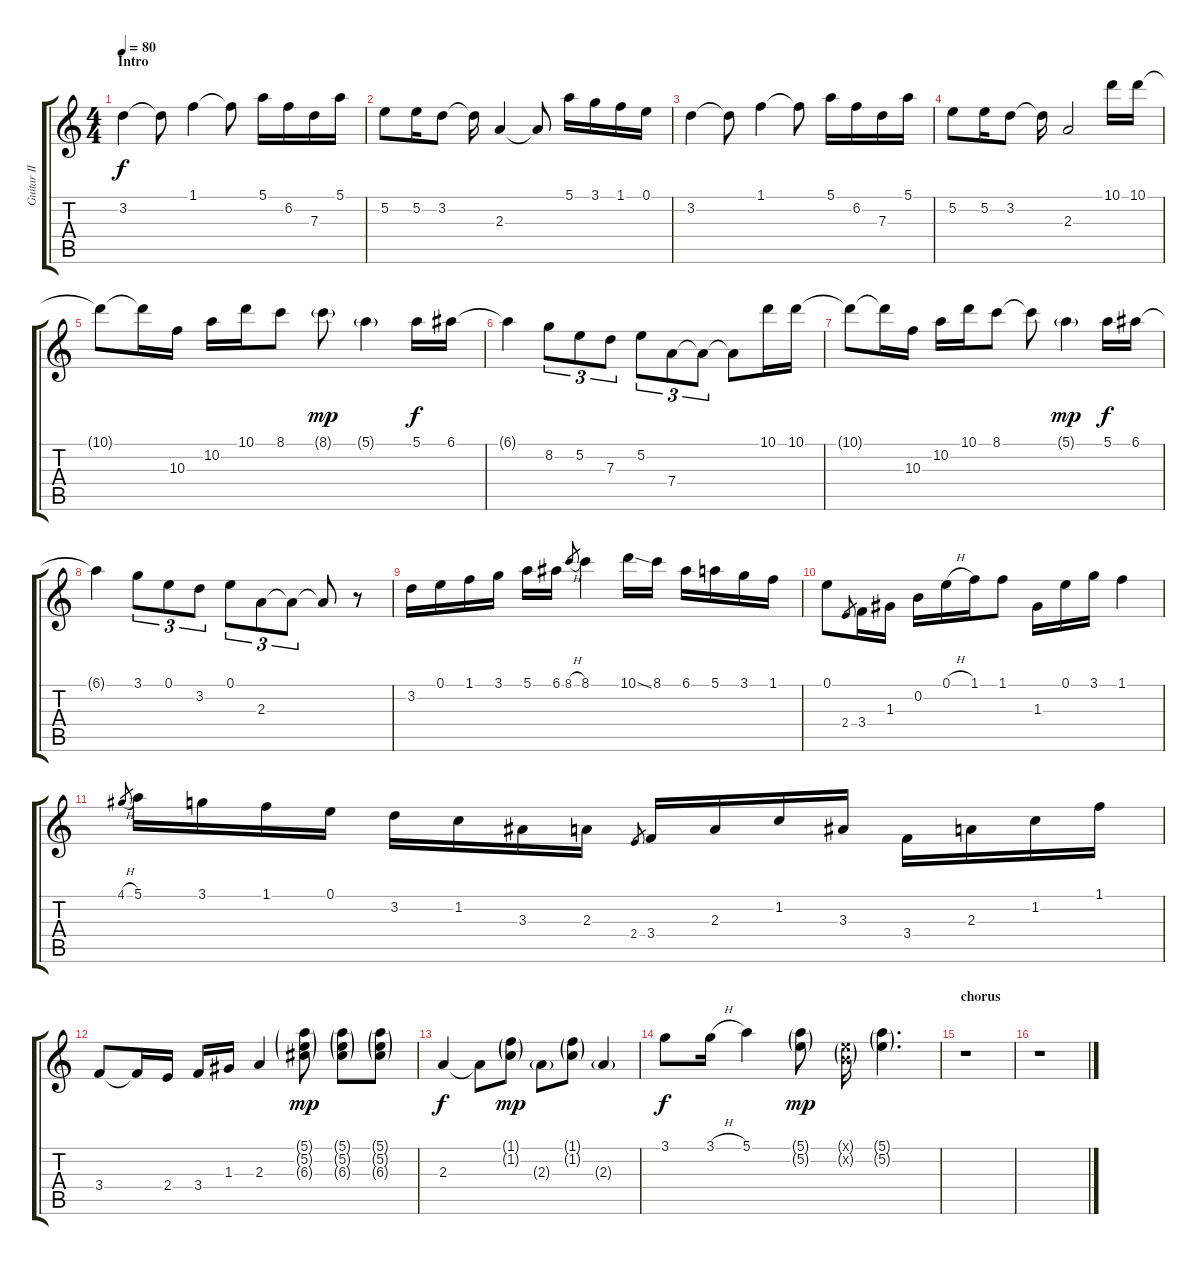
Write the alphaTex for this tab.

\track ("Guitar II (2)" "Guitar II ") {instrument acousticguitarnylon}
\staff {score tabs}
\tuning (E4 B3 G3 D3 A2 E2) {hide}
\ts (4 4)
\section ("" "Intro")
\tempo 80
\clef g2
\ks c
3.2.4{dy f instrument acousticguitarnylon} 3.2{t}.8 1.1.4 1.1{t}.8 5.1.16 6.2.16 7.3.16 5.1.16 |
5.2.8 5.2.16 3.2.8 3.2{t}.16 2.3.4 2.3{t}.8 5.1.16 3.1.16 1.1.16 0.1.16 |
3.2.4 3.2{t}.8 1.1.4 1.1{t}.8 5.1.16 6.2.16 7.3.16 5.1.16 |
5.2.8 5.2.16 3.2.8 3.2{t}.16 2.3.2 10.1.16 10.1.16 |
10.1{t}.8 10.1{t}.16 10.3.16 10.2.16 10.1.16 8.1.8 8.1{g}.8{dy mp} 5.1{g}.4 5.1.16{dy f} 6.1.16 |
6.1{t}.4 8.2.8{tu (3 2)} 5.2.8{tu (3 2)} 7.3.8{tu (3 2)} 5.2.8{tu (3 2)} 7.4.8{tu (3 2)} 7.4{t}.8{tu (3 2)} 7.4{t}.8 10.1.16 10.1.16 |
10.1{t}.8 10.1{t}.16 10.3.16 10.2.16 10.1.16 8.1.8 8.1{t}.8 5.1{g}.4{dy mp} 5.1.16{dy f} 6.1.16 |
6.1{t}.4 3.1.8{tu (3 2)} 0.1.8{tu (3 2)} 3.2.8{tu (3 2)} 0.1.8{tu (3 2)} 2.3.8{tu (3 2)} 2.3{t}.8{tu (3 2)} 2.3{t}.8 r.8 |
3.2.16 0.1.16 1.1.16 3.1.16 5.1.16 6.1.16 8.1{h}.8{gr} 8.1.4 10.1{ss}.16 8.1.16 6.1.16 5.1.16 3.1.16 1.1.16 |
0.1.8 2.4.8{gr} 3.4.16 1.3.16 0.2.16 0.1{h}.16 1.1.16 1.1.8 1.3.16 0.1.16 3.1.16 1.1.4 |
4.1{h}.8{gr} 5.1.16 3.1.16 1.1.16 0.1.16 3.2.16 1.2.16 3.3.16 2.3.16 2.4.8{gr} 3.4.16 2.3.16 1.2.16 3.3.16 3.4.16 2.3.16 1.2.16 1.1.16 |
3.4.8 3.4{t}.16 2.4.16 3.4.16 1.3.16 2.3.4 (5.1{g} 5.2{g} 6.3{g}).8{dy mp} (5.1{g} 5.2{g} 6.3{g}).8 (5.1{g} 5.2{g} 6.3{g}).8 |
2.3.4{dy f} 2.3{t}.8 (1.1{g} 1.2{g}).8{dy mp} 2.3{g}.8 (1.1{g} 1.2{g}).8 2.3{g}.4 |
3.1.8{dy f} 3.1{h}.16 5.1.4 (5.1{g} 5.2{g}).8{dy mp} (0.1{g x} 0.2{g x}).16 (5.1{g} 5.2{g}).4{d} |
\section ("" "chorus")
r.1 |
r.1
